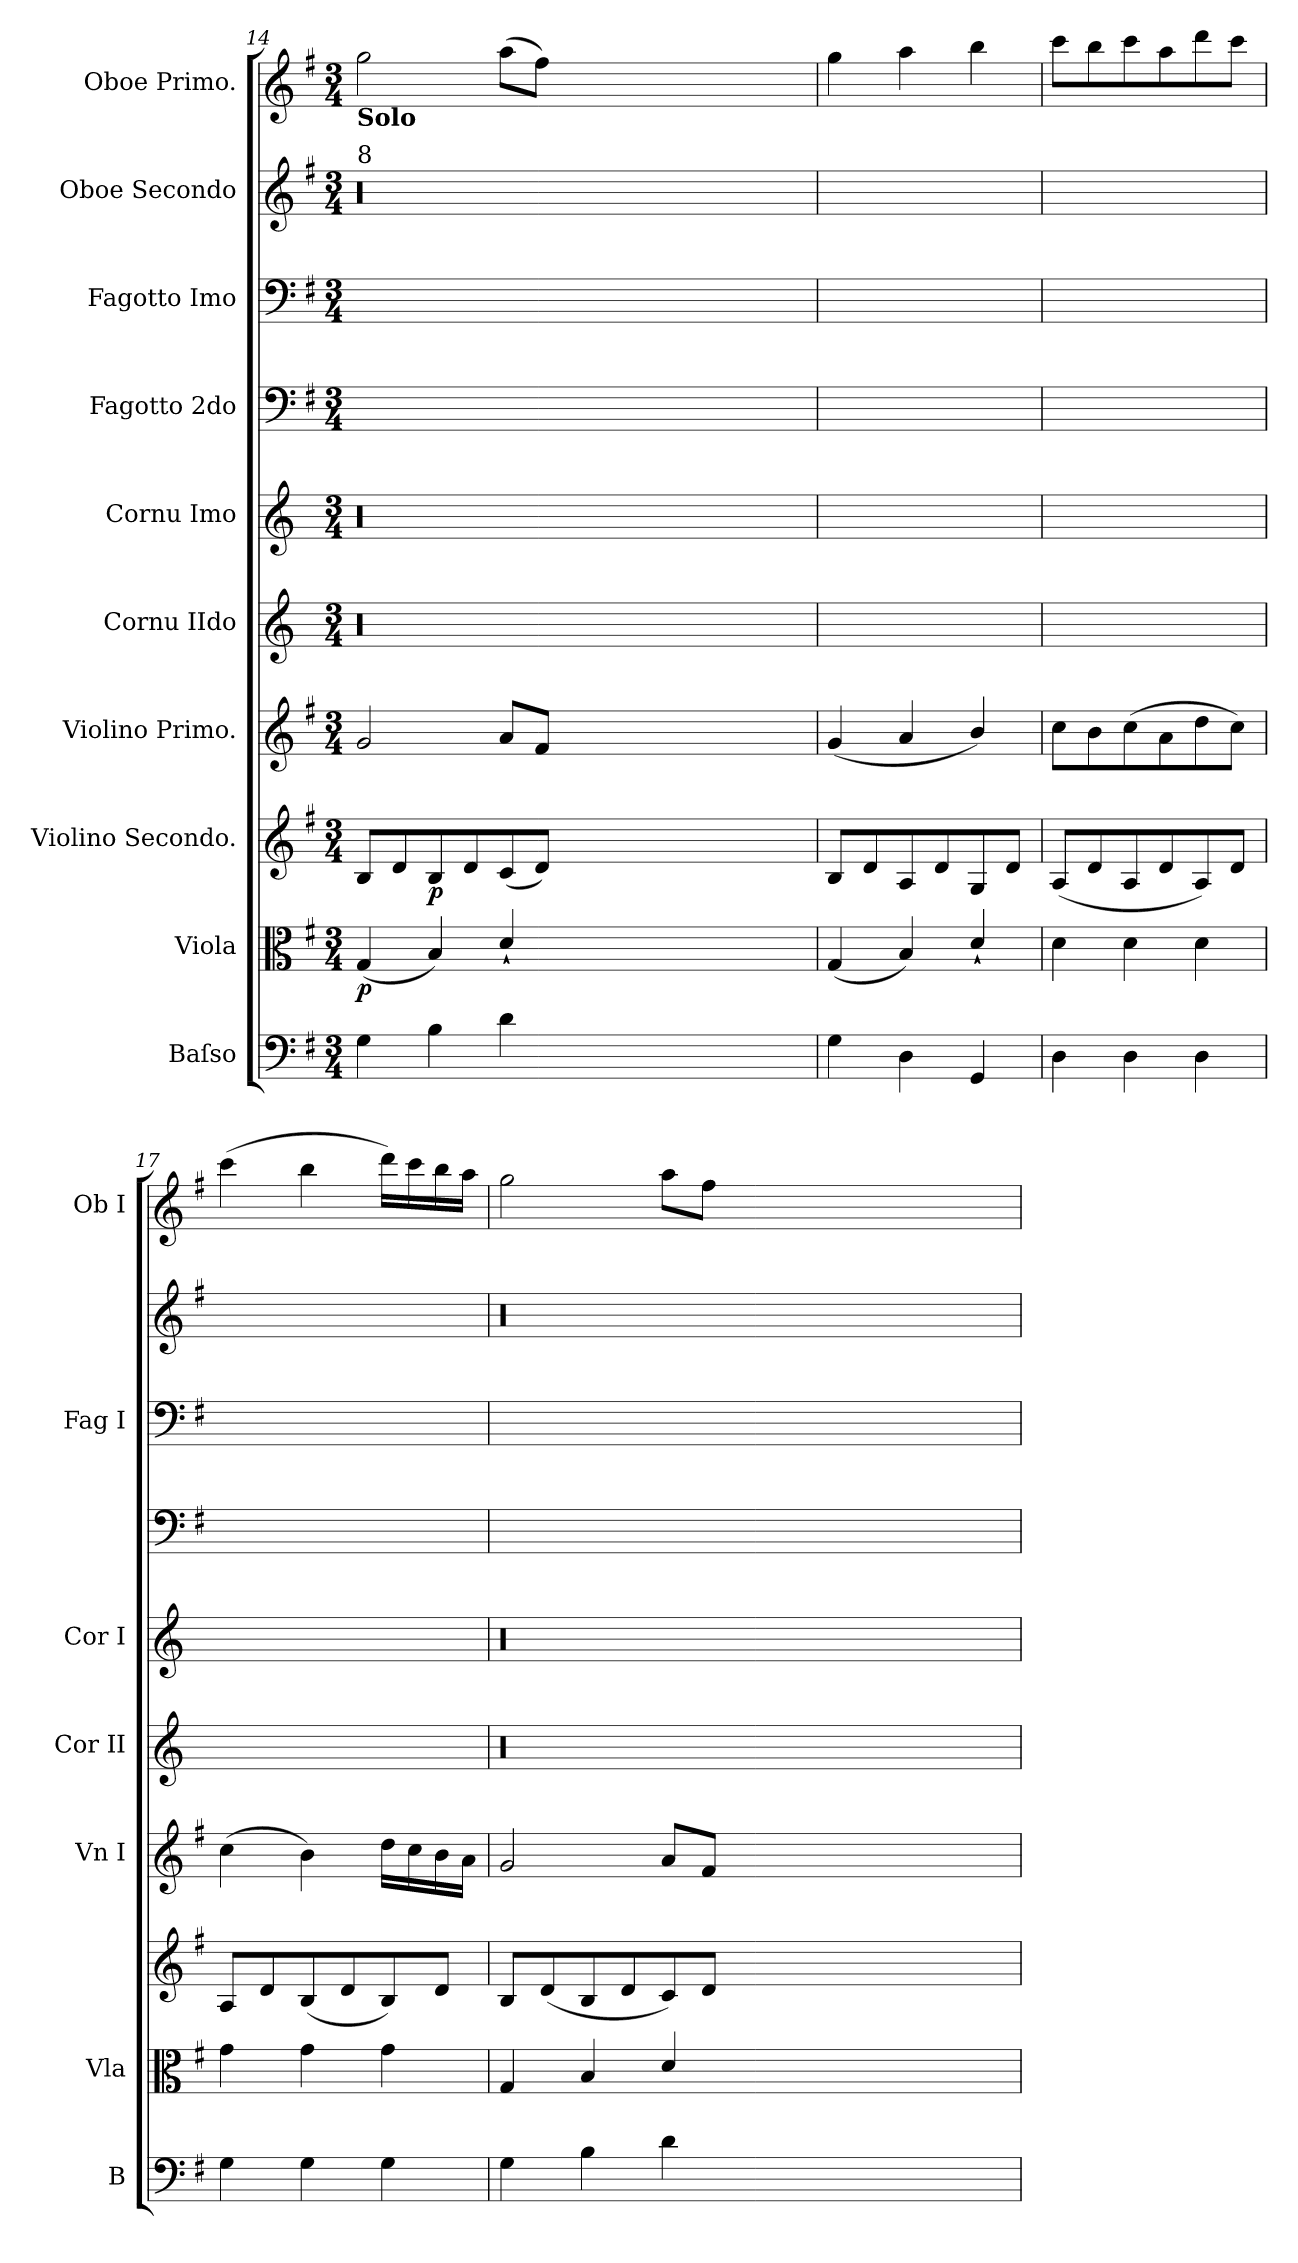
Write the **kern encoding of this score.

**kern	**dynam	**kern	**dynam	**kern	**dynam	**kern	**kern	**kern	**kern	**kern	**kern	**kern
*part10	*part10	*part9	*part9	*part8	*part8	*part7	*part6	*part5	*part4	*part3	*part2	*part1
*staff10	*staff10	*staff9	*staff9	*staff8	*staff8	*staff7	*staff6	*staff5	*staff4	*staff3	*staff2	*staff1
*I"Baſso	*	*I"Viola	*	*I"Violino Secondo.	*	*I"Violino Primo.	*I"Cornu IIdo	*I"Cornu Imo	*I"Fagotto 2do	*I"Fagotto Imo	*I"Oboe Secondo	*I"Oboe Primo.
*I'B	*	*I'Vla	*	*	*	*I'Vn I	*I'Cor II	*I'Cor I	*	*I'Fag I	*	*I'Ob I
*clefF4	*	*clefC3	*	*clefG2	*	*clefG2	*clefG2	*clefG2	*clefF4	*clefF4	*clefG2	*clefG2
*	*	*	*	*	*	*	*ITrd3c5	*ITrd3c5	*	*	*	*
*k[f#]	*	*k[f#]	*	*k[f#]	*	*k[f#]	*k[f#]	*k[f#]	*k[f#]	*k[f#]	*k[f#]	*k[f#]
*G:	*	*G:	*	*G:	*	*G:	*	*	*G:	*G:	*G:	*G:
*M3/4	*	*M3/4	*	*M3/4	*	*M3/4	*M3/4	*M3/4	*M3/4	*M3/4	*M3/4	*M3/4
=14	=14	=14	=14	=14	=14	=14	=14	=14	=14	=14	=14	=14
!	!	!	!	!	!	!	!	!	!	!	!	!LO:TX:b:B:t=Solo
!	!	!	!	!	!	!	!	!	!	!	!LO:TX:a:t=8	!
!	!	!	!	!	!	!	!LO:N:vis=00	!LO:N:vis=00	!	!	!LO:N:vis=00	!
4G\	p&colon;	(4G/	p	8B/L	.	2g/	0.r	0.r	2.ryy	2.ryy	0.r	2gg\
.	.	.	.	8d/	.	.	.	.	.	.	.	.
4B\	.	4B/)	.	8B/	p	.	.	.	.	.	.	.
.	.	.	.	8d/	.	.	.	.	.	.	.	.
4d\	.	4d`/	.	(8c/	.	8a/L	.	.	.	.	.	(8aa\L
.	.	.	.	8d/J)	.	8f#/J	.	.	.	.	.	8ff#\J)
0ryy	.	0ryy	.	0ryy	.	0ryy	.	.	0ryy	0ryy	.	0ryy
4ryy	.	4ryy	.	4ryy	.	4ryy	.	.	4ryy	4ryy	.	4ryy
=15	=15	=15	=15	=15	=15	=15	=15	=15	=15	=15	=15	=15
4G\	.	(4G/	.	8B/L	.	(4g/	2.ryy	2.ryy	2.ryy	2.ryy	2.ryy	4gg\
.	.	.	.	8d/	.	.	.	.	.	.	.	.
4D\	.	4B/)	.	8A/	.	4a/	.	.	.	.	.	4aa\
.	.	.	.	8d/	.	.	.	.	.	.	.	.
4GG/	.	4d`/	.	8G/	.	4b/)	.	.	.	.	.	4bb\
.	.	.	.	8d/J	.	.	.	.	.	.	.	.
=16	=16	=16	=16	=16	=16	=16	=16	=16	=16	=16	=16	=16
4D\	.	4d\	.	(8A/L	.	8cc\L	2.ryy	2.ryy	2.ryy	2.ryy	2.ryy	8ccc\L
.	.	.	.	8d/	.	8b\	.	.	.	.	.	8bb\
4D\	.	4d\	.	8A/	.	(8cc\	.	.	.	.	.	8ccc\
.	.	.	.	8d/	.	8a\	.	.	.	.	.	8aa\
4D\	.	4d\	.	8A/)	.	8dd\	.	.	.	.	.	8ddd\
.	.	.	.	8d/J	.	8cc\J)	.	.	.	.	.	8ccc\J
=17	=17	=17	=17	=17	=17	=17	=17	=17	=17	=17	=17	=17
4G\	.	4g\	.	8A/L	.	(4cc\	2.ryy	2.ryy	2.ryy	2.ryy	2.ryy	(4ccc\
.	.	.	.	8d/	.	.	.	.	.	.	.	.
4G\	.	4g\	.	(8B/	.	4b\)	.	.	.	.	.	4bb\
.	.	.	.	8d/	.	.	.	.	.	.	.	.
4G\	.	4g\	.	8B/)	.	16dd\LL	.	.	.	.	.	16ddd\LL)
.	.	.	.	.	.	16cc\	.	.	.	.	.	16ccc\
.	.	.	.	8d/J	.	16b\	.	.	.	.	.	16bb\
.	.	.	.	.	.	16a\JJ	.	.	.	.	.	16aa\JJ
=18	=18	=18	=18	=18	=18	=18	=18	=18	=18	=18	=18	=18
!	!	!	!	!	!	!	!LO:N:vis=00	!LO:N:vis=00	!	!	!LO:N:vis=00	!
4G\	.	4G/	.	8B/L	.	2g/	0.r	0.r	2.ryy	2.ryy	0.r	2gg\
.	.	.	.	(8d/	.	.	.	.	.	.	.	.
4B\	.	4B/	.	8B/	.	.	.	.	.	.	.	.
.	.	.	.	8d/	.	.	.	.	.	.	.	.
4d\	.	4d/	.	8c/)	.	8a/L	.	.	.	.	.	8aa\L
.	.	.	.	8d/J	.	8f#/J	.	.	.	.	.	8ff#\J
0ryy	.	0ryy	.	0ryy	.	0ryy	.	.	0ryy	0ryy	.	0ryy
4ryy	.	4ryy	.	4ryy	.	4ryy	.	.	4ryy	4ryy	.	4ryy
=	=	=	=	=	=	=	=	=	=	=	=	=
*-	*-	*-	*-	*-	*-	*-	*-	*-	*-	*-	*-	*-
